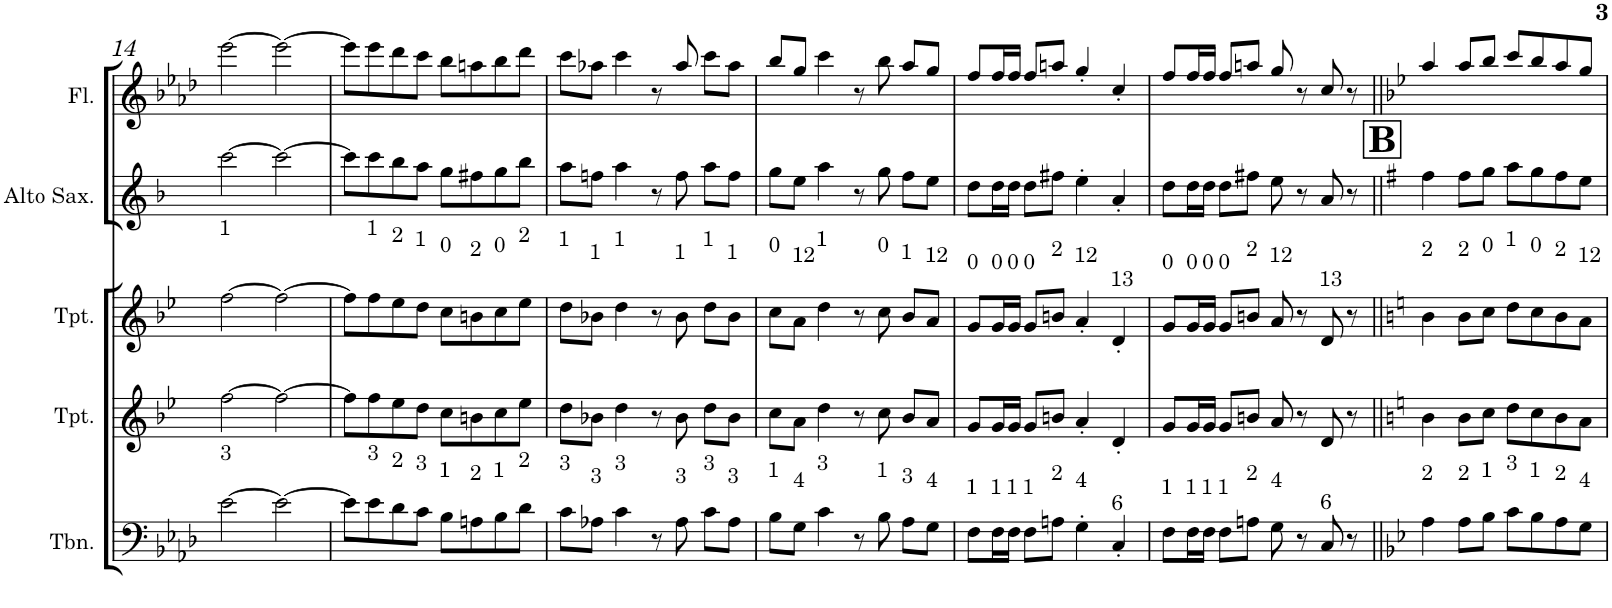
**kern	**kern	**kern	**kern	**kern
*part5	*part4	*part3	*part2	*part1
*staff5	*staff4	*staff3	*staff2	*staff1
*I"C clavF	*I"Bb	*I"Bb - Pirata	*I"Eb	*I"C clavG
!!LO:PB:g=z
*clefF4	*clefG2	*clefG2	*clefG2	*clefG2
*	*Trd1c2	*Trd1c2	*Trd5c9	*
*k[b-e-a-d-]	*k[b-e-]	*k[b-e-]	*k[b-]	*k[b-e-a-d-]
*A-:	*B-:	*B-:	*F:	*A-:
*M4/4	*M4/4	*M4/4	*M4/4	*M4/4
=14	=14	=14	=14	=14
!	!	!LO:TX:a:t=1	!	!
!LO:TX:a:t=3	!	!	!	!
[>2e-\	[>2ff\	[>2ff\	[>2ccc\	[>2eee-\
2e-\_	2ff\_	2ff\_	2ccc\_	2eee-\_
=15	=15	=15	=15	=15
8e-\L]	8ff\L]	8ff\L]	8ccc\L]	8eee-\L]
!	!	!LO:TX:a:t=1	!	!
!LO:TX:a:t=3	!	!	!	!
8e-\	8ff\	8ff\	8ccc\	8eee-\
!	!	!LO:TX:a:t=2	!	!
!LO:TX:a:t=2	!	!	!	!
8d-\	8ee-\	8ee-\	8bb-\	8ddd-\
!	!	!LO:TX:a:t=1	!	!
!LO:TX:a:t=3	!	!	!	!
8c\J	8dd\J	8dd\J	8aa\J	8ccc\J
!	!	!LO:TX:a:t=0	!	!
!LO:TX:a:t=1	!	!	!	!
8B-\L	8cc\L	8cc\L	8gg\L	8bb-\L
!	!	!LO:TX:a:t=2	!	!
!LO:TX:a:t=2	!	!	!	!
8An\	8bn\	8bn\	8ff#X\	8aan\
!	!	!LO:TX:a:t=0	!	!
!LO:TX:a:t=1	!	!	!	!
8B-\	8cc\	8cc\	8gg\	8bb-\
!	!	!LO:TX:a:t=2	!	!
!LO:TX:a:t=2	!	!	!	!
8d-\J	8ee-\J	8ee-\J	8bb-\J	8ddd-\J
=16	=16	=16	=16	=16
!	!	!LO:TX:a:t=1	!	!
!LO:TX:a:t=3	!	!	!	!
8c\L	8dd\L	8dd\L	8aa\L	8ccc\L
!	!	!LO:TX:a:t=1	!	!
!LO:TX:a:t=3	!	!	!	!
8A-X\J	8b-X\J	8b-X\J	8ffn\J	8aa-X\J
!	!	!LO:TX:a:t=1	!	!
!LO:TX:a:t=3	!	!	!	!
4c\	4dd\	4dd\	4aa\	4ccc\
8r	8r	8r	8r	8r
!	!	!LO:TX:a:t=1	!	!
!LO:TX:a:t=3	!	!	!	!
8A-\	8b-\	8b-\	8ff\	8aa-/
!	!	!LO:TX:a:t=1	!	!
!LO:TX:a:t=3	!	!	!	!
8c\L	8dd\L	8dd\L	8aa\L	8ccc\L
!	!	!LO:TX:a:t=1	!	!
!LO:TX:a:t=3	!	!	!	!
8A-\J	8b-\J	8b-\J	8ff\J	8aa-\J
=17	=17	=17	=17	=17
!	!	!LO:TX:a:t=0	!	!
!LO:TX:a:t=1	!	!	!	!
8B-\L	8cc\L	8cc\L	8gg\L	8bb-/L
!	!	!LO:TX:a:t=12	!	!
!LO:TX:a:t=4	!	!	!	!
8G\J	8a\J	8a\J	8ee\J	8gg/J
!	!	!LO:TX:a:t=1	!	!
!LO:TX:a:t=3	!	!	!	!
4c\	4dd\	4dd\	4aa\	4ccc\
8r	8r	8r	8r	8r
!	!	!LO:TX:a:t=0	!	!
!LO:TX:a:t=1	!	!	!	!
8B-\	8cc\	8cc\	8gg\	8bb-\
!	!	!LO:TX:a:t=1	!	!
!LO:TX:a:t=3	!	!	!	!
8A-\L	8b-/L	8b-/L	8ff\L	8aa-/L
!	!	!LO:TX:a:t=12	!	!
!LO:TX:a:t=4	!	!	!	!
8G\J	8a/J	8a/J	8ee\J	8gg/J
=18	=18	=18	=18	=18
!	!	!LO:TX:a:t=0	!	!
!LO:TX:a:t=1	!	!	!	!
8F\L	8g/L	8g/L	8dd\L	8ff/L
!	!	!LO:TX:a:t=0	!	!
!LO:TX:a:t=1	!	!	!	!
16F\L	16g/L	16g/L	16dd\L	16ff/L
!	!	!LO:TX:a:t=0	!	!
!LO:TX:a:t=1	!	!	!	!
16F\JJ	16g/JJ	16g/JJ	16dd\JJ	16ff/JJ
!	!	!LO:TX:a:t=0	!	!
!LO:TX:a:t=1	!	!	!	!
8F\L	8g/L	8g/L	8dd\L	8ff/L
!	!	!LO:TX:a:t=2	!	!
!LO:TX:a:t=2	!	!	!	!
8An\J	8bn/J	8bn/J	8ff#X\J	8aan/J
!	!	!LO:TX:a:t=12	!	!
!LO:TX:a:t=4	!	!	!	!
4G'\	4a'/	4a'/	4ee'\	4gg'/
!	!	!LO:TX:a:t=13	!	!
!LO:TX:a:t=6	!	!	!	!
4C'/	4d'/	4d'/	4a'/	4cc'/
=19	=19	=19	=19	=19
!	!	!LO:TX:a:t=0	!	!
!LO:TX:a:t=1	!	!	!	!
8F\L	8g/L	8g/L	8dd\L	8ff/L
!	!	!LO:TX:a:t=0	!	!
!LO:TX:a:t=1	!	!	!	!
16F\L	16g/L	16g/L	16dd\L	16ff/L
!	!	!LO:TX:a:t=0	!	!
!LO:TX:a:t=1	!	!	!	!
16F\JJ	16g/JJ	16g/JJ	16dd\JJ	16ff/JJ
!	!	!LO:TX:a:t=0	!	!
!LO:TX:a:t=1	!	!	!	!
8F\L	8g/L	8g/L	8dd\L	8ff/L
!	!	!LO:TX:a:t=2	!	!
!LO:TX:a:t=2	!	!	!	!
8An\J	8bn/J	8bn/J	8ff#X\J	8aan/J
!	!	!LO:TX:a:t=12	!	!
!LO:TX:a:t=4	!	!	!	!
8G\	8a/	8a/	8ee\	8gg/
8r	8r	8r	8r	8r
!	!	!LO:TX:a:t=13	!	!
!LO:TX:a:t=6	!	!	!	!
8C/	8d/	8d/	8a/	8cc/
8r	8r	8r	8r	8r
!!LO:REH:place=s1:b:B:cj:fs=18.5691:t=B
=20||	=20||	=20||	=20||	=20||
*k[b-e-]	*k[]	*k[]	*k[f#]	*k[b-e-]
*B-:	*C:	*C:	*G:	*B-:
!	!	!LO:TX:a:t=2	!	!
!LO:TX:a:t=2	!	!	!	!
4A\	4b\	4b\	4ff#\	4aa/
!	!	!LO:TX:a:t=2	!	!
!LO:TX:a:t=2	!	!	!	!
8A\L	8b\L	8b\L	8ff#\L	8aa/L
!	!	!LO:TX:a:t=0	!	!
!LO:TX:a:t=1	!	!	!	!
8B-\J	8cc\J	8cc\J	8gg\J	8bb-/J
!	!	!LO:TX:a:t=1	!	!
!LO:TX:a:t=3	!	!	!	!
8c\L	8dd\L	8dd\L	8aa\L	8ccc/L
!	!	!LO:TX:a:t=0	!	!
!LO:TX:a:t=1	!	!	!	!
8B-\	8cc\	8cc\	8gg\	8bb-/
!	!	!LO:TX:a:t=2	!	!
!LO:TX:a:t=2	!	!	!	!
8A\	8b\	8b\	8ff#\	8aa/
!	!	!LO:TX:a:t=12	!	!
!LO:TX:a:t=4	!	!	!	!
8G\J	8a\J	8a\J	8ee\J	8gg/J
=	=	=	=	=
*-	*-	*-	*-	*-
